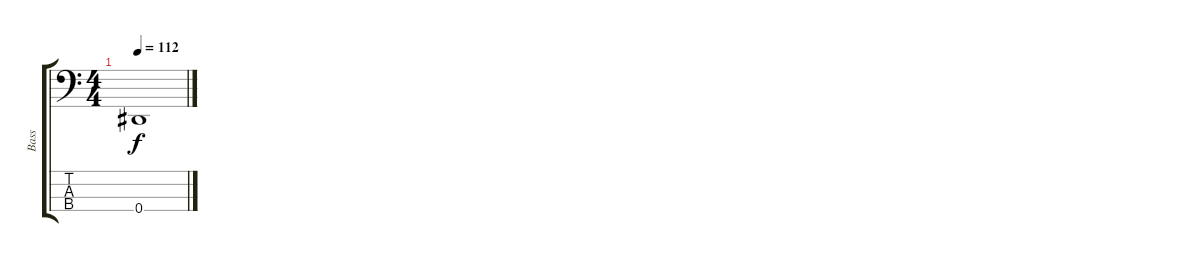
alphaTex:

\track ("Bass" "Bass") {instrument electricbasspick}
\staff {score tabs}
\tuning (Gb2 Db2 Ab1 Eb1) {hide}
\ts (4 4)
\tempo 112
\clef f4
\ks c
0.4{t}.1{dy f}
